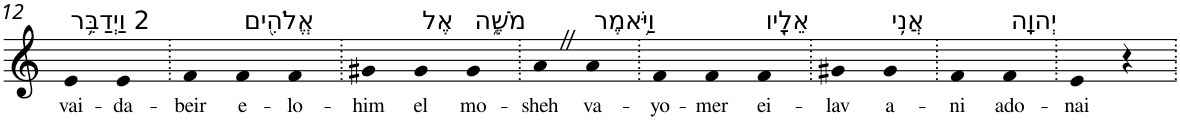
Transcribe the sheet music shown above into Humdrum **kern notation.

**kern	**text
*part1	*part1
*staff1	*staff1
*I"Piano	*
*I'Pno	*
!!LO:PB:g=z
*clefG2	*
*k[]	*
=12	=12
!LO:TX:a:t=2 וַיְדַבֵּ֥ר	!
!	!LO:LY:b
4e	vai-
!	!LO:LY:b
4e	-da-
=13.	=13.
!	!LO:LY:b
4f	-beir
!LO:TX:a:t=אֱלֹהִ֖ים	!
!	!LO:LY:b
4f	e-
!	!LO:LY:b
4f	-lo-
=14.	=14.
!	!LO:LY:b
4g#X	-him
!LO:TX:a:t=אֶל	!
!	!LO:LY:b
4g#	el
!LO:TX:a:t=מֹשֶׁ֑ה	!
!	!LO:LY:b
4g#	mo-
=15.	=15.
!	!LO:LY:b
4aZ	-sheh
!LO:TX:a:t=וַיֹּ֥אמֶר	!
!	!LO:LY:b
4a	va-
=16.	=16.
!	!LO:LY:b
4f	-yo-
!	!LO:LY:b
4f	-mer
!LO:TX:a:t=אֵלָ֖יו	!
!	!LO:LY:b
4f	ei-
=17.	=17.
!	!LO:LY:b
4g#X	-lav
!LO:TX:a:t=אֲנִ֥י	!
!	!LO:LY:b
4g#	a-
=18.	=18.
!	!LO:LY:b
4f	-ni
!LO:TX:a:t=יְהוָֽה	!
!	!LO:LY:b
4f	ado-
=19.	=19.
!	!LO:LY:b
4e	-nai
4r	.
=.	=.
*-	*-
